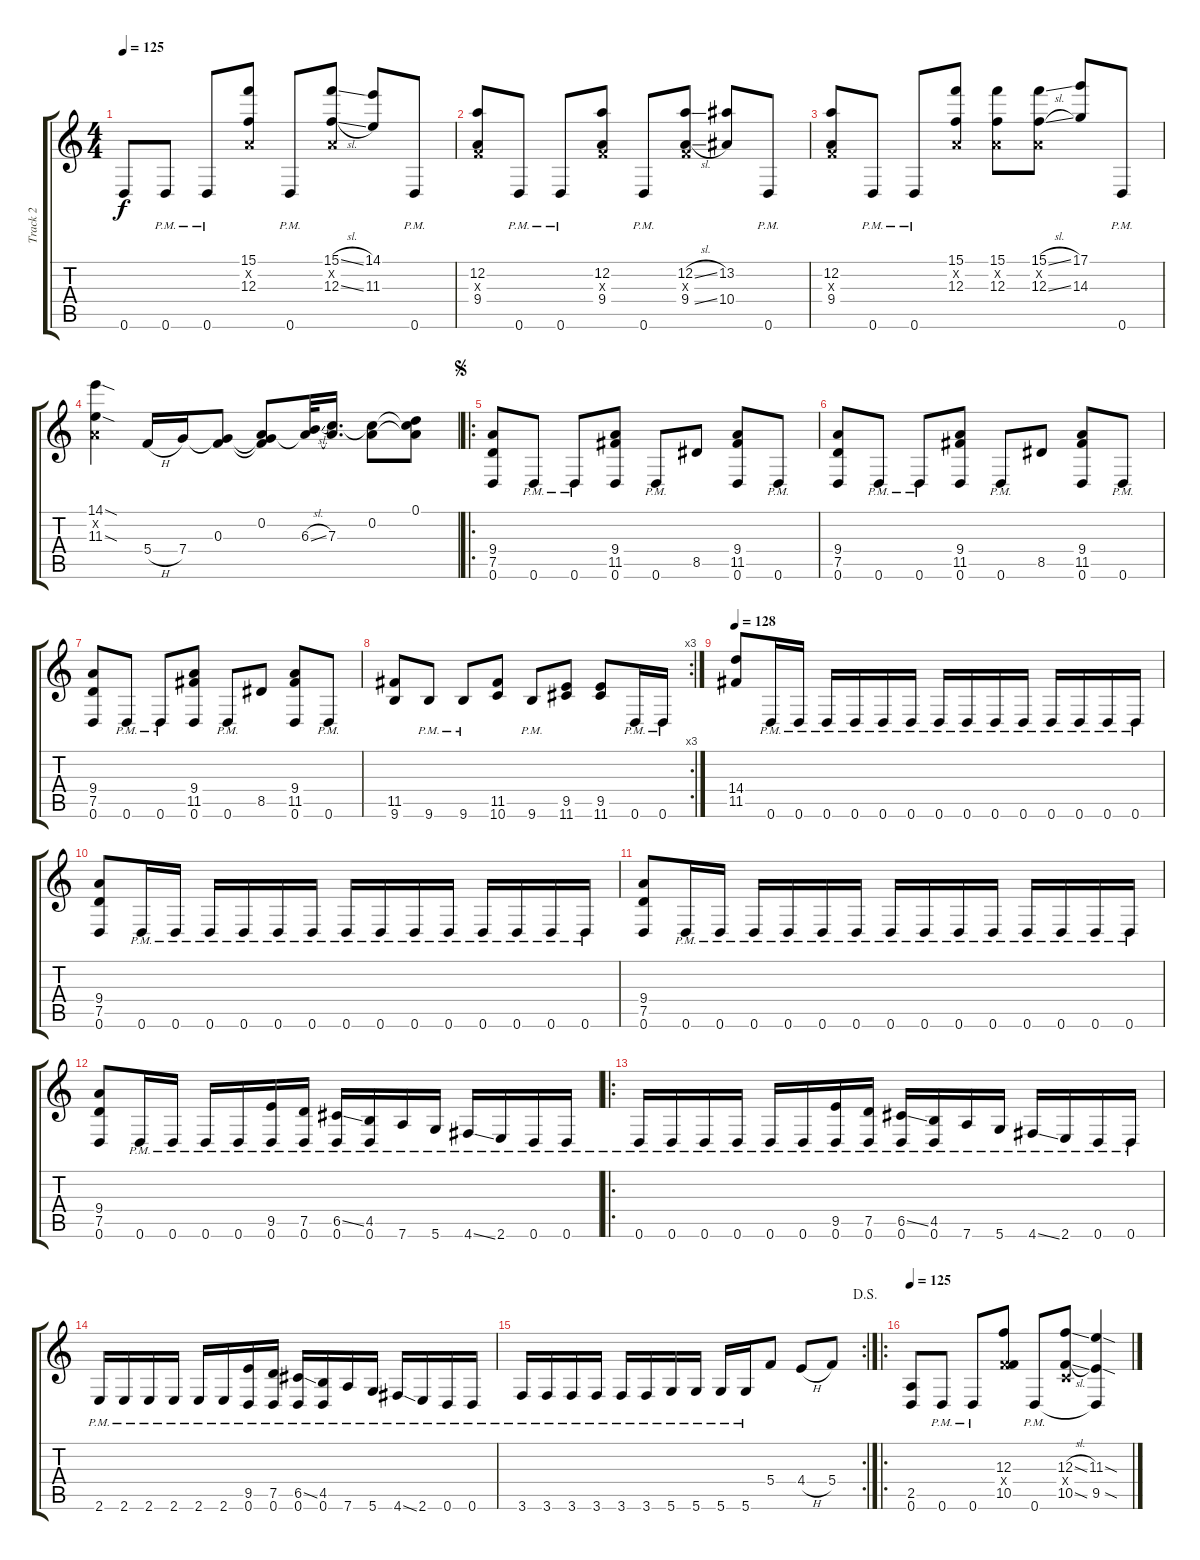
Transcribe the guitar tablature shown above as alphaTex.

\track ("Track 2" "Track 2") {instrument distortionguitar}
\staff {score tabs}
\tuning (D4 A3 F3 C3 G2 D2) {hide}
\ts (4 4)
\tempo 125
\clef g2
\ks c
0.6.8{dy f instrument distortionguitar} 0.6{pm}.8 0.6{pm}.8 (15.1 0.2{x} 12.3).8 0.6{pm}.8 (15.1{sl} 0.2{x} 12.3{sl}).8 (14.1 11.3).8 0.6{pm}.8 |
(12.2 0.3{x} 9.4).8 0.6{pm}.8 0.6{pm}.8 (12.2 0.3{x} 9.4).8 0.6{pm}.8 (12.2{sl} 0.3{x} 9.4{sl}).8 (13.2 10.4).8 0.6{pm}.8 |
(12.2 0.3{x} 9.4).8 0.6{pm}.8 0.6{pm}.8 (15.1 0.2{x} 12.3).8 (15.1 0.2{x} 12.3).8 (15.1{sl} 0.2{x} 12.3{sl}).8 (17.1 14.3).8 0.6{pm}.8 |
(14.1{sod} 0.2{x} 11.3{sod}).4 5.4{h}.16 7.4.16 (0.3 7.4{t}).8 (0.2 0.3{t} 7.4{t}).8 (0.2{t} 6.3{sl}).32 (0.2{t} 7.3).16{d} (0.2 7.3{t}).8 (0.1 0.2{t} 7.3{t}).8 |
\ro
\jump segno
(9.4 7.5 0.6).8 0.6{pm}.8 0.6{pm}.8 (9.4 11.5 0.6).8 0.6{pm}.8 8.5.8 (9.4 11.5 0.6).8 0.6{pm}.8 |
(9.4 7.5 0.6).8 0.6{pm}.8 0.6{pm}.8 (9.4 11.5 0.6).8 0.6{pm}.8 8.5.8 (9.4 11.5 0.6).8 0.6{pm}.8 |
(9.4 7.5 0.6).8 0.6{pm}.8 0.6{pm}.8 (9.4 11.5 0.6).8 0.6{pm}.8 8.5.8 (9.4 11.5 0.6).8 0.6{pm}.8 |
\rc 3
(11.5 9.6).8 9.6{pm}.8 9.6{pm}.8 (11.5 10.6).8 9.6{pm}.8 (9.5 11.6).8 (9.5 11.6).8 0.6{pm}.16 0.6{pm}.16 |
\tempo 128
(14.4 11.5).8 0.6{pm}.16 0.6{pm}.16 0.6{pm}.16 0.6{pm}.16 0.6{pm}.16 0.6{pm}.16 0.6{pm}.16 0.6{pm}.16 0.6{pm}.16 0.6{pm}.16 0.6{pm}.16 0.6{pm}.16 0.6{pm}.16 0.6{pm}.16 |
(9.4 7.5 0.6).8 0.6{pm}.16 0.6{pm}.16 0.6{pm}.16 0.6{pm}.16 0.6{pm}.16 0.6{pm}.16 0.6{pm}.16 0.6{pm}.16 0.6{pm}.16 0.6{pm}.16 0.6{pm}.16 0.6{pm}.16 0.6{pm}.16 0.6{pm}.16 |
(9.4 7.5 0.6).8 0.6{pm}.16 0.6{pm}.16 0.6{pm}.16 0.6{pm}.16 0.6{pm}.16 0.6{pm}.16 0.6{pm}.16 0.6{pm}.16 0.6{pm}.16 0.6{pm}.16 0.6{pm}.16 0.6{pm}.16 0.6{pm}.16 0.6{pm}.16 |
(9.4 7.5 0.6).8 0.6{pm}.16 0.6{pm}.16 0.6{pm}.16 0.6{pm}.16 (9.5 0.6{pm}).16 (7.5 0.6{pm}).16 (6.5{ss} 0.6{pm}).16 (4.5 0.6{pm}).16 7.6{pm}.16 5.6{pm}.16 4.6{ss pm}.16 2.6{pm}.16 0.6{pm}.16 0.6{pm}.16 |
\ro
0.6{pm}.16 0.6{pm}.16 0.6{pm}.16 0.6{pm}.16 0.6{pm}.16 0.6{pm}.16 (9.5 0.6{pm}).16 (7.5 0.6{pm}).16 (6.5{ss} 0.6{pm}).16 (4.5 0.6{pm}).16 7.6{pm}.16 5.6{pm}.16 4.6{ss pm}.16 2.6{pm}.16 0.6{pm}.16 0.6{pm}.16 |
2.6{pm}.16 2.6{pm}.16 2.6{pm}.16 2.6{pm}.16 2.6{pm}.16 2.6{pm}.16 (9.5 0.6{pm}).16 (7.5 0.6{pm}).16 (6.5{ss} 0.6{pm}).16 (4.5 0.6{pm}).16 7.6{pm}.16 5.6{pm}.16 4.6{ss pm}.16 2.6{pm}.16 0.6{pm}.16 0.6{pm}.16 |
\rc 2
\jump dalsegno
3.6{pm}.16 3.6{pm}.16 3.6{pm}.16 3.6{pm}.16 3.6{pm}.16 3.6{pm}.16 5.6{pm}.16 5.6{pm}.16 5.6{pm}.16 5.6{pm}.16 5.4.8 4.4{h}.8 5.4.8 |
\ro
\tempo 125
(2.5 0.6).8 0.6{pm}.8 0.6{pm}.8 (12.3 5.4{x} 10.5).8 0.6{pm}.8 (12.3{sl} 0.4{x} 10.5{sl}).8 (11.3{sod} 9.5{sod} 0.6{t}).4
